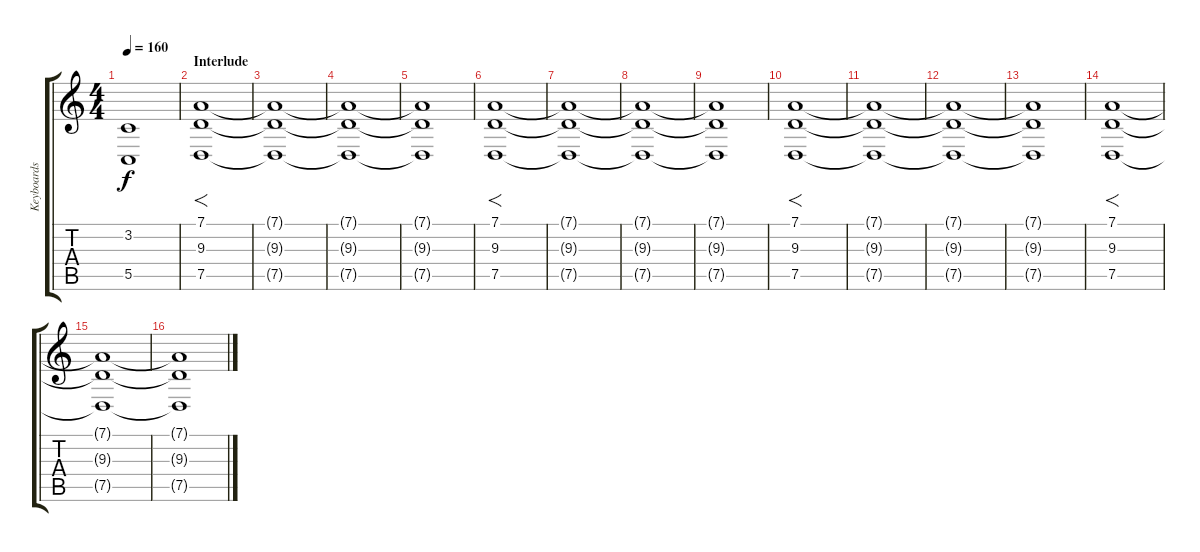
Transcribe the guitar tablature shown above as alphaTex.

\track ("Keyboards III" "Keyboards ") {instrument tremolostrings}
\staff {score tabs}
\tuning (D4 A3 F3 C3 G2 D2) {hide}
\ts (4 4)
\tempo 160
\clef g2
\ks c
(3.2 5.5).1{dy f} |
\section ("" "Interlude")
(7.1 9.3 7.5).1{f volume 9 balance 8 instrument choiraahs} |
(7.1{t} 9.3{t} 7.5{t}).1 |
(7.1{t} 9.3{t} 7.5{t}).1 |
(7.1{t} 9.3{t} 7.5{t}).1 |
(7.1 9.3 7.5).1{f} |
(7.1{t} 9.3{t} 7.5{t}).1 |
(7.1{t} 9.3{t} 7.5{t}).1 |
(7.1{t} 9.3{t} 7.5{t}).1 |
(7.1 9.3 7.5).1{f} |
(7.1{t} 9.3{t} 7.5{t}).1 |
(7.1{t} 9.3{t} 7.5{t}).1 |
(7.1{t} 9.3{t} 7.5{t}).1 |
(7.1 9.3 7.5).1{f} |
(7.1{t} 9.3{t} 7.5{t}).1 |
(7.1{t} 9.3{t} 7.5{t}).1
